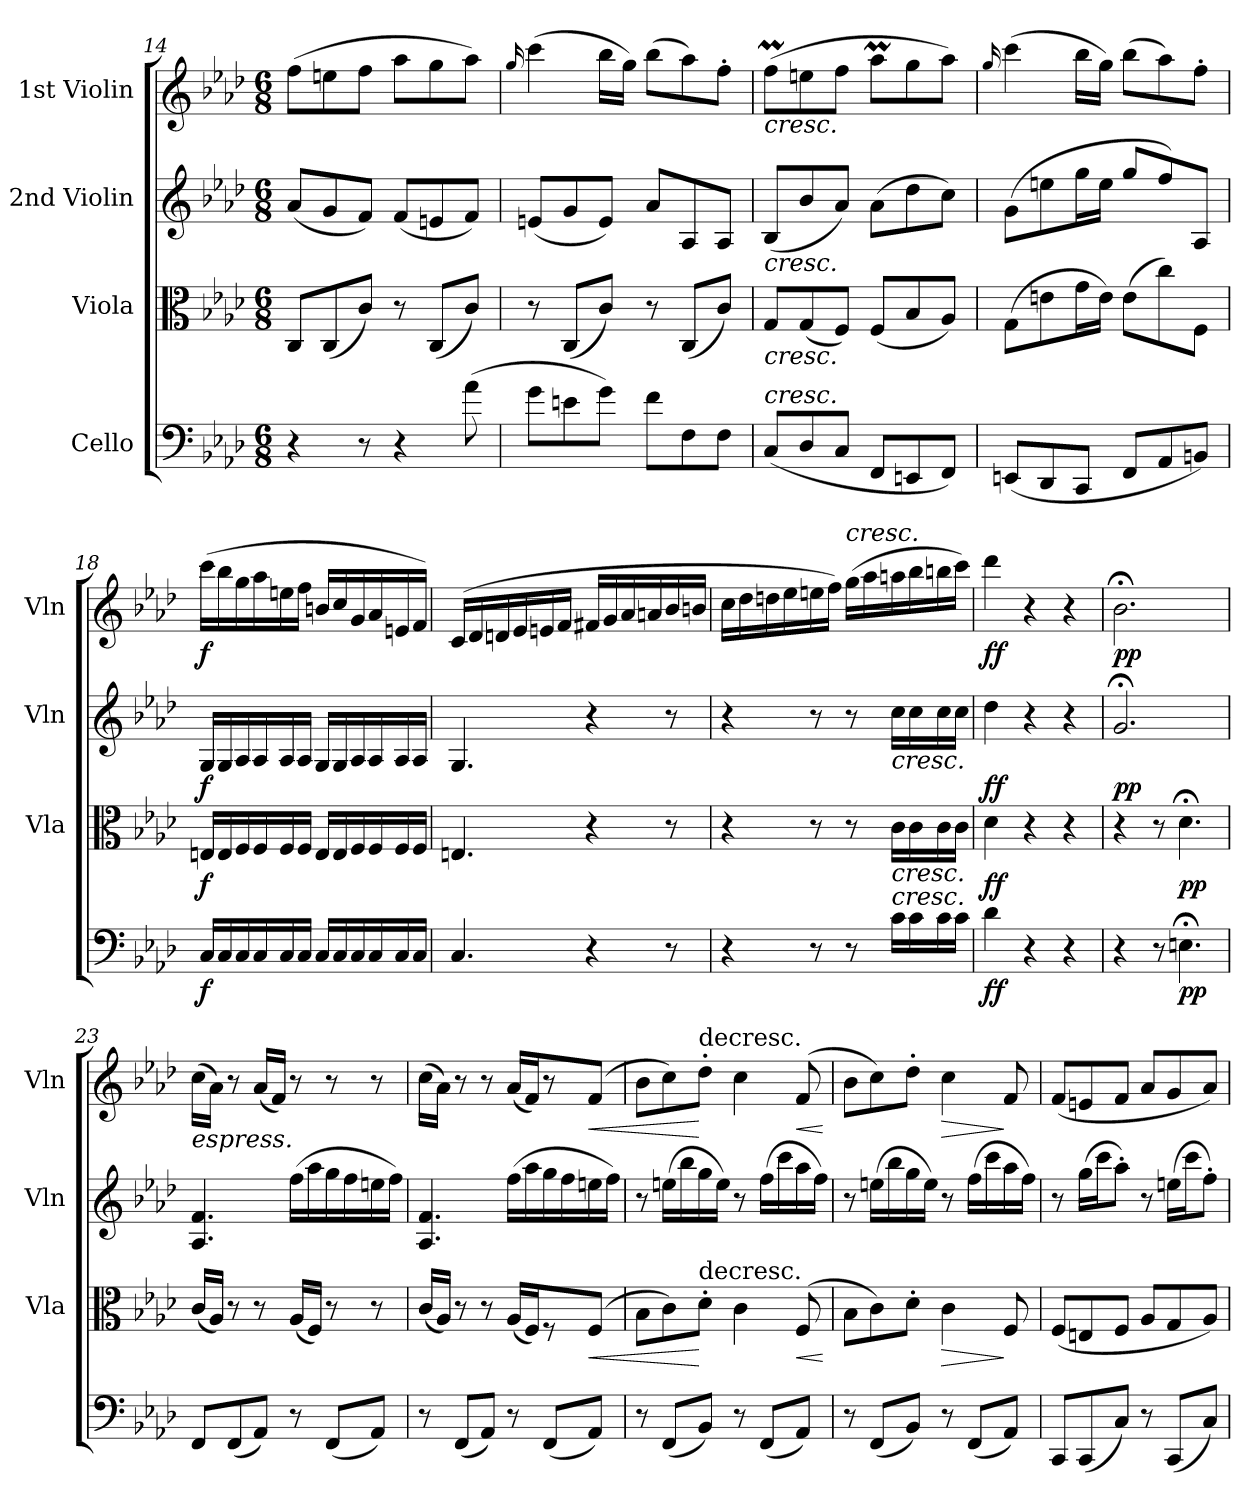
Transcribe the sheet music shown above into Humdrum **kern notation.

**kern	**dynam	**kern	**dynam	**kern	**dynam	**kern	**dynam
*part4	*part4	*part3	*part3	*part2	*part2	*part1	*part1
*staff4	*staff4	*staff3	*staff3	*staff2	*staff2	*staff1	*staff1
*I"Cello	*	*I"Viola	*	*I"2nd Violin	*	*I"1st Violin	*
*	*	*I'Vla	*	*I'Vln	*	*I'Vln	*
*clefF4	*	*clefC3	*	*clefG2	*	*clefG2	*
*k[b-e-a-d-]	*	*k[b-e-a-d-]	*	*k[b-e-a-d-]	*	*k[b-e-a-d-]	*
*M6/8	*	*M6/8	*	*M6/8	*	*M6/8	*
=14	=14	=14	=14	=14	=14	=14	=14
4r	.	8CL	.	(8a-L	.	(8ffL	.
.	.	(8C	.	8g	.	8een	.
8r	.	8cJ)	.	8fJ)	.	8ffJ	.
4r	.	8r	.	(8fL	.	8aa-L	.
.	.	(8CL	.	8en	.	8gg	.
(8a-	.	8cJ)	.	8fJ)	.	8aa-J)	.
=15	=15	=15	=15	=15	=15	=15	=15
.	.	.	.	.	.	16qqgg/	.
8gL	.	8r	.	(8enL	.	(4ccc	.
8en	.	(8CL	.	8g	.	.	.
8gJ)	.	8cJ)	.	8eJ)	.	16bb-LL	.
.	.	.	.	.	.	16ggJJ)	.
8fL	.	8r	.	8a-L	.	(8bb-L	.
8F	.	(8CL	.	8A-	.	8aa-)	.
8FJ	.	8cJ)	.	8A-J	.	8ff'J	.
=16	=16	=16	=16	=16	=16	=16	=16
!	!	!	!	!	!	!LO:TX:b:i:t=cresc.	!
!	!	!	!	!LO:TX:b:i:t=cresc.	!	!	!
!	!	!LO:TX:b:i:t=cresc.	!	!	!	!	!
!LO:TX:a:i:t=cresc.	!	!	!	!	!	!	!
(8CL	.	8GL	.	(8B-L	.	(8ffML	.
8D-	.	(8G	.	8b-	.	8een	.
8CJ	.	8FJ)	.	8a-J)	.	8ffJ	.
8FFL	.	(8FL	.	(8a-L	.	8aa-ML	.
8EEn	.	8B-	.	8dd-	.	8gg	.
8FFJ)	.	8A-J)	.	8ccJ)	.	8aa-J)	.
=17	=17	=17	=17	=17	=17	=17	=17
.	.	.	.	.	.	16qqgg/	.
(8EEnL	.	(8GL	.	(8gL	.	(4ccc	.
8DD-	.	8en	.	8een	.	.	.
8CCJ	.	16gL	.	16ggL	.	16bb-LL	.
.	.	16eJJ)	.	16eeJJ	.	16ggJJ)	.
8FFL	.	(8eL	.	8ggL	.	(8bb-L	.
8AA-	.	8cc)	.	8ff)	.	8aa-)	.
8BBnJ)	.	8FJ	.	8A-J	.	8ff'J	.
=18	=18	=18	=18	=18	=18	=18	=18
16CLL	f	16EnLL	f	16GLL	f	(16cccLL	f
16C	.	16E	.	16G	.	16bb-	.
16C	.	16F	.	16A-	.	16gg	.
16C	.	16F	.	16A-	.	16aa-	.
16C	.	16F	.	16A-	.	16een	.
16CJJ	.	16FJJ	.	16A-JJ	.	16ffJJ	.
16CLL	.	16ELL	.	16GLL	.	16bnLL	.
16C	.	16E	.	16G	.	16cc	.
16C	.	16F	.	16A-	.	16g	.
16C	.	16F	.	16A-	.	16a-	.
16C	.	16F	.	16A-	.	16en	.
16CJJ	.	16FJJ	.	16A-JJ	.	16fJJ)	.
=19	=19	=19	=19	=19	=19	=19	=19
4.C	.	4.En	.	4.G	.	(16cLL	.
.	.	.	.	.	.	16d-	.
.	.	.	.	.	.	16dn	.
.	.	.	.	.	.	16e-	.
.	.	.	.	.	.	16en	.
.	.	.	.	.	.	16fJJ	.
4r	.	4r	.	4r	.	16f#XLL	.
.	.	.	.	.	.	16g	.
.	.	.	.	.	.	16a-	.
.	.	.	.	.	.	16an	.
8r	.	8r	.	8r	.	16b-	.
.	.	.	.	.	.	16bnJJ	.
=20	=20	=20	=20	=20	=20	=20	=20
4r	.	4r	.	4r	.	16ccLL	.
.	.	.	.	.	.	16dd-	.
.	.	.	.	.	.	16ddn	.
.	.	.	.	.	.	16ee-	.
8r	.	8r	.	8r	.	16een	.
.	.	.	.	.	.	16ffJJ)	.
!	!	!	!	!	!	!LO:TX:a:i:t=cresc.	!
8r	.	8r	.	8r	.	(16ggLL	.
.	.	.	.	.	.	16aa-	.
!	!	!	!	!LO:TX:b:i:t=cresc.	!	!	!
!	!	!LO:TX:b:i:t=cresc.	!	!	!	!	!
!LO:TX:a:i:t=cresc.	!	!	!	!	!	!	!
16cLL	.	16cLL	.	16ccLL	.	16aan	.
16c	.	16c	.	16cc	.	16bb-	.
16c	.	16c	.	16cc	.	16bbn	.
16cJJ	.	16cJJ	.	16ccJJ	.	16cccJJ)	.
=21	=21	=21	=21	=21	=21	=21	=21
4d-	ff	4d-	ff	4dd-	ff	4ddd-	ff
4r	.	4r	.	4r	.	4r	.
4r	.	4r	.	4r	.	4r	.
=22	=22	=22	=22	=22	=22	=22	=22
4r	.	4r	.	2.g;<	pp	2.b-;<	pp
8r	.	8r	.	.	.	.	.
4.En;<	pp	4.d-;<	pp	.	.	.	.
=23	=23	=23	=23	=23	=23	=23	=23
!	!	!	!	!	!	!LO:TX:b:i:t=espress.	!
8FFL	.	(16cLL	.	4.A- 4.f	.	(16ccLL	.
.	.	16A-JJ)	.	.	.	16a-JJ)	.
(8FF	.	8r	.	.	.	8r	.
8AA-J)	.	8r	.	.	.	(16a-LL	.
.	.	.	.	.	.	16fJJ)	.
8r	.	(16A-LL	.	(16ffLL	.	8r	.
.	.	16FJJ)	.	16aa-	.	.	.
(8FFL	.	8r	.	16gg	.	8r	.
.	.	.	.	16ff	.	.	.
8AA-J)	.	8r	.	16een	.	8r	.
.	.	.	.	16ffJJ)	.	.	.
=24	=24	=24	=24	=24	=24	=24	=24
8r	.	(16cLL	.	4.A- 4.f	.	(16ccLL	.
.	.	16A-JJ)	.	.	.	16a-JJ)	.
(8FFL	.	8r	.	.	.	8r	.
8AA-J)	.	8r	.	.	.	8r	.
8r	.	(16A-LL	.	(16ffLL	.	(16a-LL	.
.	.	16FJ)	.	16aa-	.	16fJ)	.
(8FFL	.	8r	.	16gg	.	8r	.
.	.	.	.	16ff	.	.	.
!	!	!	!LO:HP:b	!	!	!	!LO:HP:b
8AA-J)	.	(8FJ	<	16een	.	(8fJ	<
.	.	.	.	16ffJJ)	.	.	.
=25	=25	=25	=25	=25	=25	=25	=25
8r	.	8B-L	.	8r	.	8b-L	.
(8FFL	.	8c)	.	(16eenLL	.	8cc)	.
.	.	.	.	16bb-	.	.	.
!	!	!	!	!	!	!LO:TX:t=decresc.	!
!	!	!LO:TX:t=decresc.	!	!	!	!	!
8BB-J)	.	8d-'J	[	16gg	.	8dd-'J	[
.	.	.	.	16eeJJ)	.	.	.
8r	.	4c	.	8r	.	4cc	.
(8FFL	.	.	.	(16ffLL	.	.	.
.	.	.	.	16ccc	.	.	.
!	!	!	!LO:HP:b	!	!	!	!LO:HP:b
8AA-J)	.	(8F	<	16aa-	.	(8f	<
.	.	.	.	16ffJJ)	.	.	.
.	.	.	[	.	.	.	[
=26	=26	=26	=26	=26	=26	=26	=26
8r	.	8B-L	.	8r	.	8b-L	.
(8FFL	.	8c)	.	(16eenLL	.	8cc)	.
.	.	.	.	16bb-	.	.	.
8BB-J)	.	8d-'J	.	16gg	.	8dd-'J	.
.	.	.	.	16eeJJ)	.	.	.
!	!	!	!LO:HP:b	!	!	!	!LO:HP:b
8r	.	4c	>	8r	.	4cc	>
(8FFL	.	.	.	(16ffLL	.	.	.
.	.	.	.	16ccc	.	.	.
8AA-J)	.	8F	]	16aa-	.	8f	]
.	.	.	.	16ffJJ)	.	.	.
=27	=27	=27	=27	=27	=27	=27	=27
8CCL	.	(8FL	.	8r	.	(8fL	.
(8CC	.	8En	.	(16ggLL	.	8en	.
.	.	.	.	16cccJ	.	.	.
8CJ)	.	8FJ	.	8aa-'J)	.	8fJ	.
8r	.	8A-L	.	8r	.	8a-L	.
(8CCL	.	8G	.	(16eenLL	.	8g	.
.	.	.	.	16cccJ	.	.	.
8CJ)	.	8A-J)	.	8ff'J)	.	8a-J)	.
=	=	=	=	=	=	=	=
*-	*-	*-	*-	*-	*-	*-	*-
